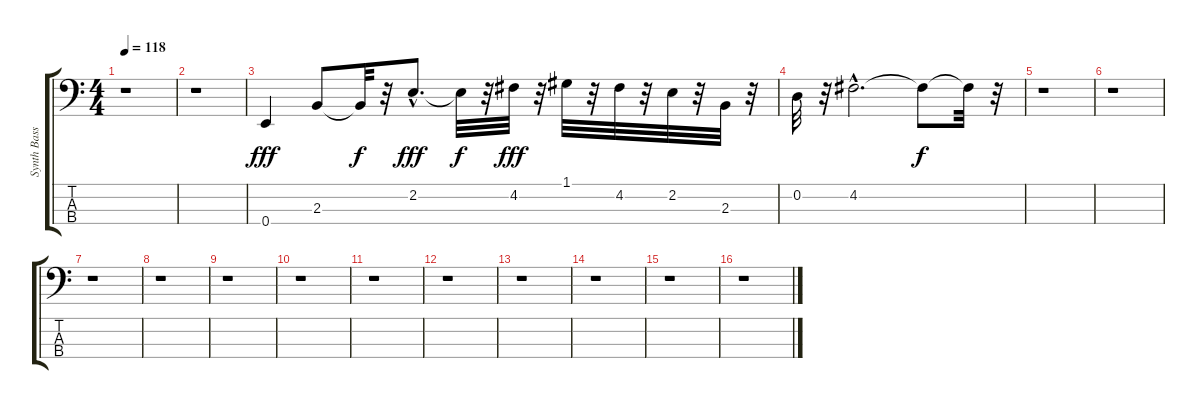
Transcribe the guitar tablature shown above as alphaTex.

\track ("Synth Bass 1" "Synth Bass") {instrument synthbass1}
\staff {score tabs}
\tuning (G2 D2 A1 E1) {hide}
\ts (4 4)
\tempo 118
\clef f4
\ks c
r.1{dy fff instrument synthbass1} |
r.1 |
0.4.4{balance 8 instrument synthbass2} 2.3.8 2.3{t}.32{dy f} r.32 2.2{hac}.8{d dy fff} 2.2{t}.32{dy f} r.32 4.2.32{dy fff} r.32 1.1.32 r.32 4.2.32 r.32 2.2.32 r.32 2.3.32 r.32 |
0.2.32 r.32 4.2{hac}.2{d} 4.2{t}.8{dy f} 4.2{t}.32 r.32 |
r.1 |
r.1 |
r.1 |
r.1 |
r.1 |
r.1 |
r.1 |
r.1 |
r.1 |
r.1 |
r.1 |
r.1
